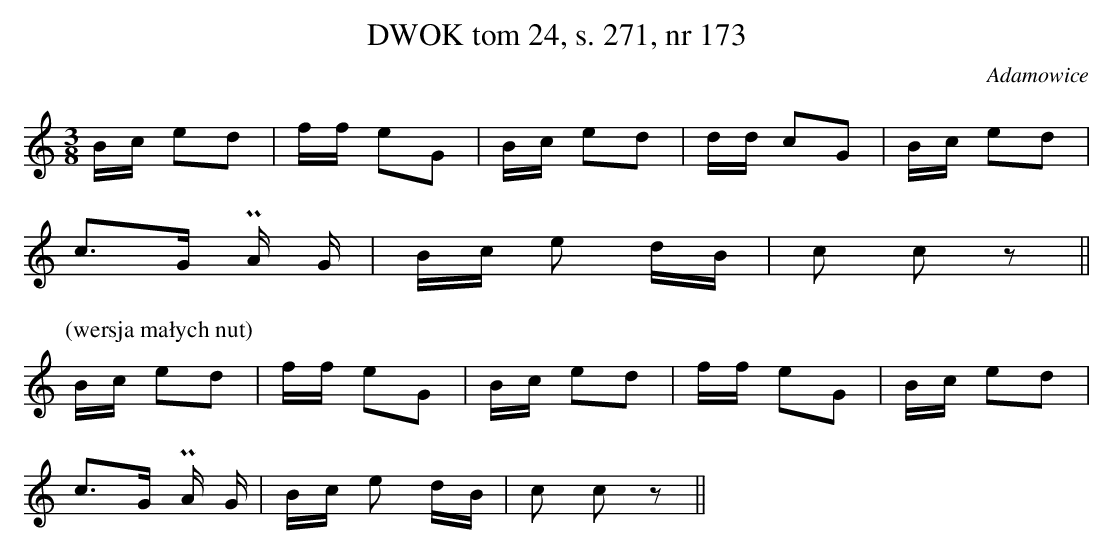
X:1
T: DWOK tom 24, s. 271, nr 173
O: Adamowice
L: 1/16
M: 3/8
K: C
Bc e2d2 | ff e2G2 | Bc e2d2 | dd c2G2 | Bc e2d2 |
c3G PA G | Bc e2 dB | c2 c2 z2 ||
P:(wersja małych nut)
Bc e2d2 | ff e2G2 | Bc e2d2 | ff e2G2 | Bc e2d2 |
c3G PA G | Bc e2 dB | c2 c2 z2 ||
